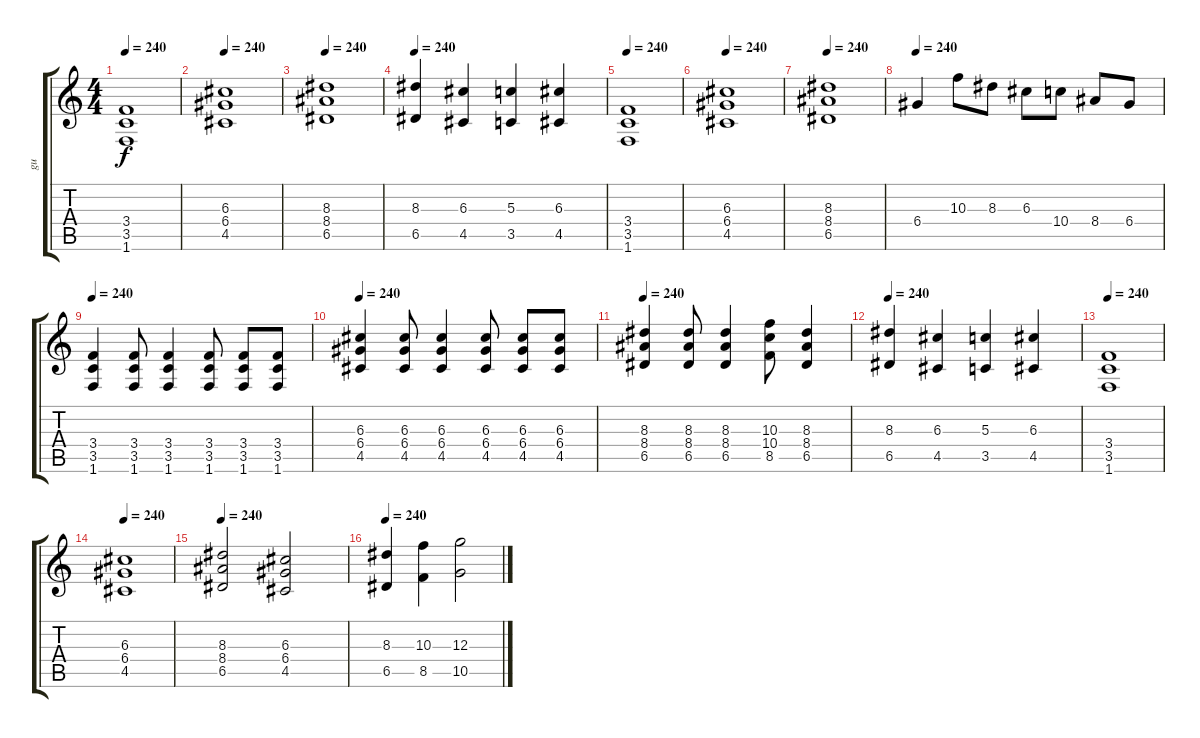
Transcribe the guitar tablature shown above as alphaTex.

\track ("gu" "gu") {instrument distortionguitar}
\staff {score tabs}
\tuning (E4 B3 G3 D3 A2 E2) {hide}
\ts (4 4)
\tempo 240
\clef g2
\ks c
(3.4 3.5 1.6).1{dy f} |
\tempo 240
(6.3 6.4 4.5).1 |
\tempo 240
(8.3 8.4 6.5).1 |
\tempo 240
(8.3 6.5).4 (6.3 4.5).4 (5.3 3.5).4 (6.3 4.5).4 |
\tempo 240
(3.4 3.5 1.6).1 |
\tempo 240
(6.3 6.4 4.5).1 |
\tempo 240
(8.3 8.4 6.5).1 |
\tempo 240
6.4.4 10.3.8 8.3.8 6.3.8 10.4.8 8.4.8 6.4.8 |
\tempo 240
(3.4 3.5 1.6).4 (3.4 3.5 1.6).8 (3.4 3.5 1.6).4 (3.4 3.5 1.6).8 (3.4 3.5 1.6).8 (3.4 3.5 1.6).8 |
\tempo 240
(6.3 6.4 4.5).4 (6.3 6.4 4.5).8 (6.3 6.4 4.5).4 (6.3 6.4 4.5).8 (6.3 6.4 4.5).8 (6.3 6.4 4.5).8 |
\tempo 240
(8.3 8.4 6.5).4 (8.3 8.4 6.5).8 (8.3 8.4 6.5).4 (10.3 10.4 8.5).8 (8.3 8.4 6.5).4 |
\tempo 240
(8.3 6.5).4 (6.3 4.5).4 (5.3 3.5).4 (6.3 4.5).4 |
\tempo 240
(3.4 3.5 1.6).1 |
\tempo 240
(6.3 6.4 4.5).1 |
\tempo 240
(8.3 8.4 6.5).2 (6.3 6.4 4.5).2 |
\tempo 240
(8.3 6.5).4 (10.3 8.5).4 (12.3 10.5).2
